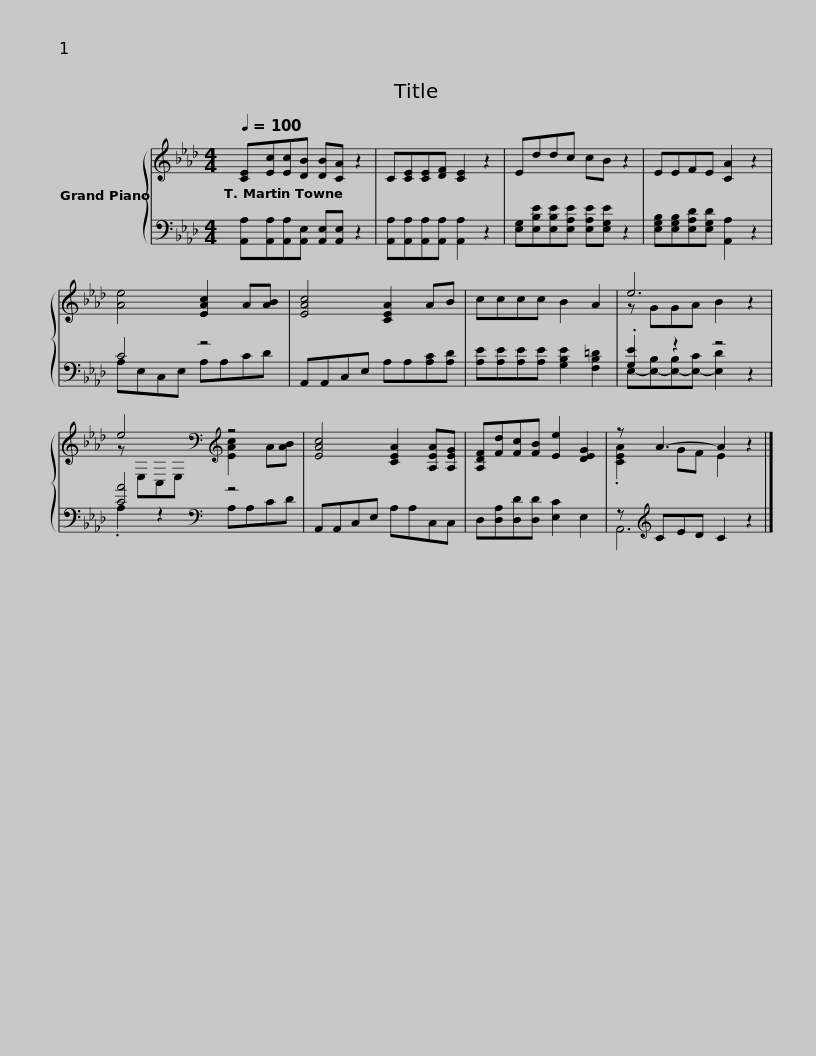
X:1
%%score { ( 1 4 ) | ( 2 3 ) }
L:1/8
Q:1/4=100
M:4/4
I:linebreak $
K:Ab
V:1 treble
V:4 treble
V:2 bass
V:3 bass
V:1
 [CE][Ec][Ec][DB] [DB][CA] z2 | C[CE][CE][DF] [CE]2 z2 | Eddc cB z2 | EEFE [CA]2 z2 | [Ae]4 [EAc]2 A[AB] |$ %5
 [EAc]4 [CEA]2 AB | cccc B2 A2 | e6 z2 | e4[K:bass][K:treble] z4 |$ [EAc]4 [CEA]2 [A,EA][A,EG] | %10
 [A,DF][Fd][Fc][FB] [Ee]2 [DEG]2 | z A3- A2 z2 |] %12
V:2
 [A,,A,][A,,A,][A,,A,][A,,E,] [A,,E,][A,,E,] z2 | [A,,A,][A,,A,][A,,A,][A,,A,] [A,,A,]2 z2 | [E,G,][E,B,E][E,B,E][E,A,E] [E,A,E][E,G,E] z2 | [E,G,B,][E,G,B,][E,A,D][E,G,D] [A,,A,]2 z2 | C4 z4 |$ %5
 A,,A,,C,E, A,A,[A,C][A,D] | [A,E][A,E][A,E][A,E] [G,B,E]2 [F,B,=D]2 | .[G,E]2 z2 z4 | [CA]4[K:bass] z4 |$ A,,A,,C,E, A,A,C,C, | %10
 D,[D,A,][D,D][D,D] [E,C]2 E,2 | z[K:treble] CED C2 z2 |] %12
V:3
 x8 | x8 | x8 | x8 | A,E,C,E, A,A,CD |$ %5
 x8 | x8 | E,-[E,-B,][E,-B,][E,-C] [E,D]2 z2 | .A,2 z2[K:bass] A,A,CD |$ x8 | %10
 x8 | A,,6[K:treble] z2 |] %12
V:4
 x8 | x8 | x8 | x8 | x8 |$ %5
 x8 | x8 | z GGA B2 z2 | z[K:bass] E,C,E,[K:treble] [EAc]2 A[AB] |$ x8 | %10
 x8 | .[CEA]2 GF E2 z2 |] %12
